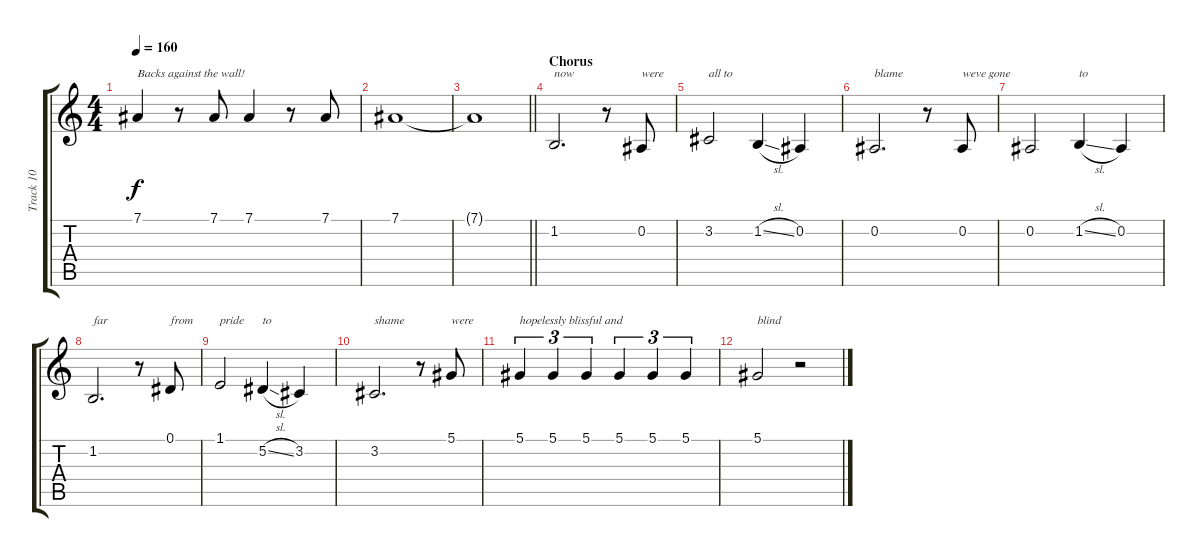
\track ("Track 10" "Track 10") {instrument altosax}
\staff {score tabs}
\tuning (Eb4 Bb3 Gb3 Db3 Ab2 Eb2) {hide}
\ts (4 4)
\tempo 160
\clef g2
\ks c
7.1.4{txt "Backs against the wall!" dy f} r.8 7.1.8 7.1.4 r.8 7.1.8 |
7.1.1 |
\barLineRight lightlight
7.1{t}.1 |
\section ("" "Chorus")
1.2.2{d txt "now"} r.8 0.2.8{txt "were"} |
3.2.2{txt "all to"} 1.2{sl}.4 0.2.4 |
0.2.2{d txt "blame"} r.8 0.2.8{txt "weve gone"} |
0.2.2 1.2{sl}.4{txt "to"} 0.2.4 |
1.2.2{d txt "far"} r.8 0.1.8{txt "from"} |
1.1.2{txt "pride"} 5.2{sl}.4{txt "to"} 3.2.4 |
3.2.2{d txt "shame"} r.8 5.1.8{txt "were"} |
5.1.4{tu (3 2) txt "hopelessly blissful and"} 5.1.4{tu (3 2)} 5.1.4{tu (3 2)} 5.1.4{tu (3 2)} 5.1.4{tu (3 2)} 5.1.4{tu (3 2)} |
5.1.2{txt "blind"} r.2
